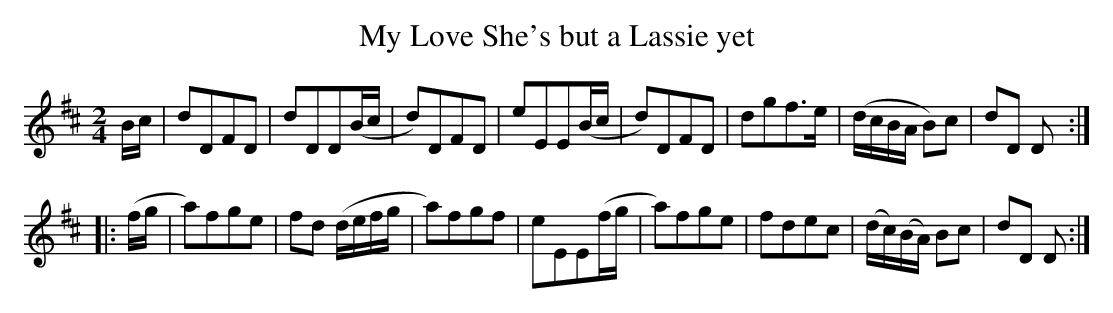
X:1
T:My Love She's but a Lassie yet
L:1/8
M:2/4
K:D major
B/c/|\
dDFD| dDD(B/c/| d)DFD| eEE(B/c/|\
d)DFD| dgf>e| (d/c/B/A/ B)c| dD D::
(f/g/|\
a)fge| fd (d/e/f/g/| a)fgf| eEE(f/g/|\
a)fge| fdec| (d/c/)(B/A/) Bc| dD D:|
